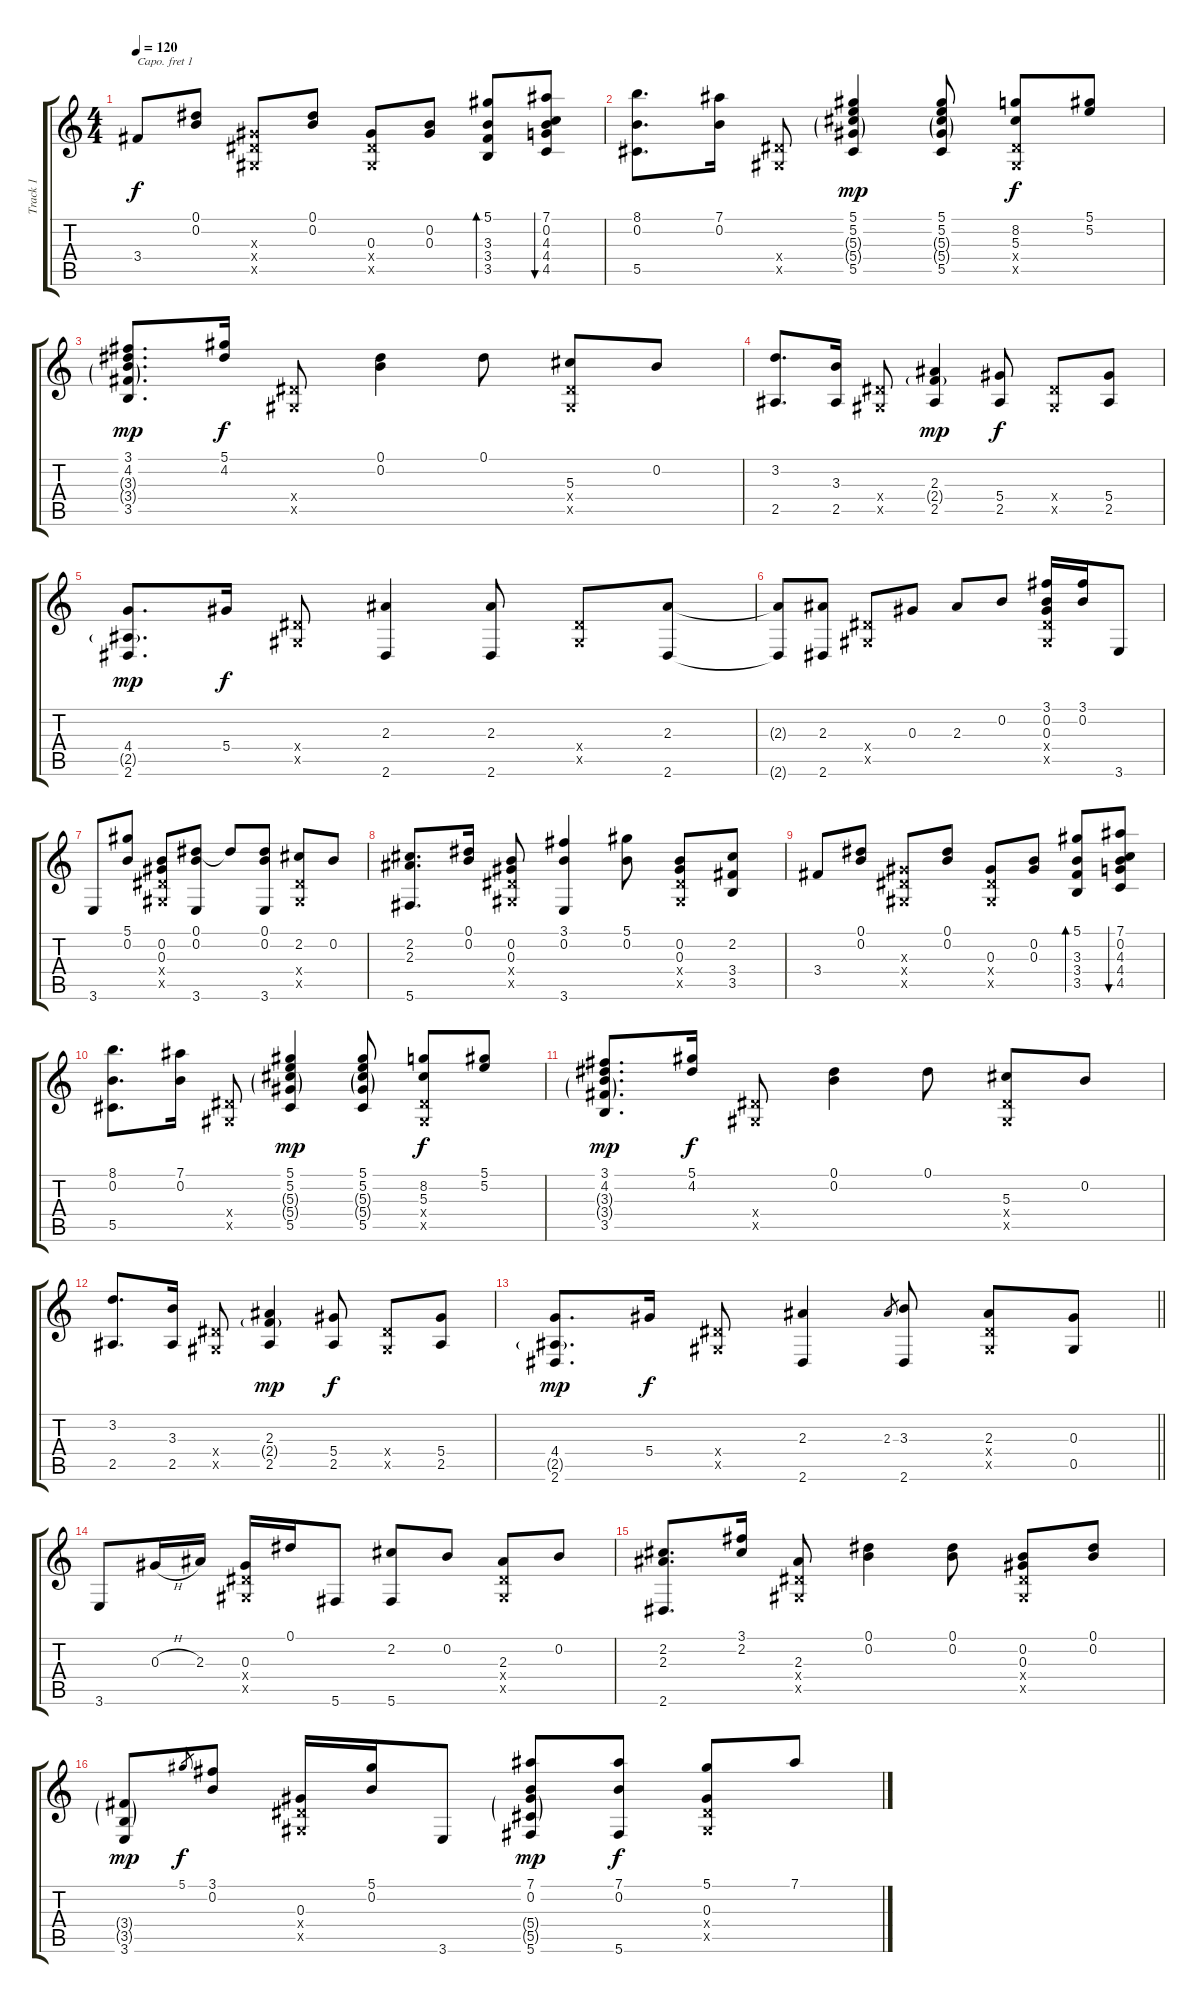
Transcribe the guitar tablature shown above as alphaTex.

\track ("Track 1" "Track 1") {instrument acousticguitarsteel}
\staff {score tabs}
\capo 1
\tuning (D4 Bb3 G3 D3 G2 C2) {hide}
\ts (4 4)
\tempo 120
\clef g2
\ks c
3.4.8{dy f} (0.1 0.2).8 (0.3{x} 0.4{x} 0.5{x}).8 (0.1 0.2).8 (0.3 0.4{x} 0.5{x}).8 (0.2 0.3).8 (5.1 3.3 3.4 3.5).8{bd 480} (7.1 0.2 4.3 4.4 4.5).8{bu 480} |
(8.1 0.2 5.5).8{d} (7.1 0.2).16 (0.4{x} 0.5{x}).8 (5.1 5.2 5.3{g} 5.4{g} 5.5).4{dy mp} (5.1 5.2 5.3{g} 5.4{g} 5.5).8 (8.2 5.3 0.4{x} 0.5{x}).8{dy f} (5.1 5.2).8 |
(3.1 4.2 3.3{g} 3.4{g} 3.5).8{d dy mp} (5.1 4.2).16{dy f} (0.4{x} 0.5{x}).8 (0.1 0.2).4 0.1.8 (5.3 0.4{x} 0.5{x}).8 0.2.8 |
(3.2 2.5).8{d} (3.3 2.5).16 (0.4{x} 0.5{x}).8 (2.3 2.4{g} 2.5).4{dy mp} (5.4 2.5).8{dy f} (0.4{x} 0.5{x}).8 (5.4 2.5).8 |
(4.4 2.5{g} 2.6).8{d dy mp} 5.4.16{dy f} (0.4{x} 0.5{x}).8 (2.3 2.6).4 (2.3 2.6).8 (0.4{x} 0.5{x}).8 (2.3 2.6).8 |
(2.3{t} 2.6{t}).8 (2.3 2.6).8 (0.4{x} 0.5{x}).8 0.3.8 2.3.8 0.2.8 (3.1 0.2 0.3 0.4{x} 0.5{x}).16 (3.1 0.2).16 3.6.8 |
3.6.8 (5.1 0.2).8 (0.2 0.3 0.4{x} 0.5{x}).8 (0.1 0.2 3.6).8 0.1{t}.8 (0.1 0.2 3.6).8 (2.2 0.4{x} 0.5{x}).8 0.2.8 |
(2.2 2.3 5.6).8{d} (0.1 0.2).16 (0.2 0.3 0.4{x} 0.5{x}).8 (3.1 0.2 3.6).4 (5.1 0.2).8 (0.2 0.3 0.4{x} 0.5{x}).8 (2.2 3.4 3.5).8 |
3.4.8 (0.1 0.2).8 (0.3{x} 0.4{x} 0.5{x}).8 (0.1 0.2).8 (0.3 0.4{x} 0.5{x}).8 (0.2 0.3).8 (5.1 3.3 3.4 3.5).8{bd 480} (7.1 0.2 4.3 4.4 4.5).8{bu 480} |
(8.1 0.2 5.5).8{d} (7.1 0.2).16 (0.4{x} 0.5{x}).8 (5.1 5.2 5.3{g} 5.4{g} 5.5).4{dy mp} (5.1 5.2 5.3{g} 5.4{g} 5.5).8 (8.2 5.3 0.4{x} 0.5{x}).8{dy f} (5.1 5.2).8 |
(3.1 4.2 3.3{g} 3.4{g} 3.5).8{d dy mp} (5.1 4.2).16{dy f} (0.4{x} 0.5{x}).8 (0.1 0.2).4 0.1.8 (5.3 0.4{x} 0.5{x}).8 0.2.8 |
(3.2 2.5).8{d} (3.3 2.5).16 (0.4{x} 0.5{x}).8 (2.3 2.4{g} 2.5).4{dy mp} (5.4 2.5).8{dy f} (0.4{x} 0.5{x}).8 (5.4 2.5).8 |
\barLineRight lightlight
(4.4 2.5{g} 2.6).8{d dy mp} 5.4.16{dy f} (0.4{x} 0.5{x}).8 (2.3 2.6).4 2.3.8{gr} (3.3 2.6).8 (2.3 0.4{x} 0.5{x}).8 (0.3 0.5).8 |
3.6.8 0.3{h}.16 2.3.16 (0.3 0.4{x} 0.5{x}).16 0.1.16 5.6.8 (2.2 5.6).8 0.2.8 (2.3 0.4{x} 0.5{x}).8 0.2.8 |
(2.2 2.3 2.6).8{d} (3.1 2.2).16 (2.3 0.4{x} 0.5{x}).8 (0.1 0.2).4 (0.1 0.2).8 (0.2 0.3 0.4{x} 0.5{x}).8 (0.1 0.2).8 |
(3.4{g} 3.5{g} 3.6).8{dy mp} 5.1.8{gr dy f} (3.1 0.2).8 (0.3 0.4{x} 0.5{x}).16 (5.1 0.2).16 3.6.8 (7.1 0.2 5.4{g} 5.5{g} 5.6).8{dy mp} (7.1 0.2 5.6).8{dy f} (5.1 0.3 0.4{x} 0.5{x}).8 7.1.8
